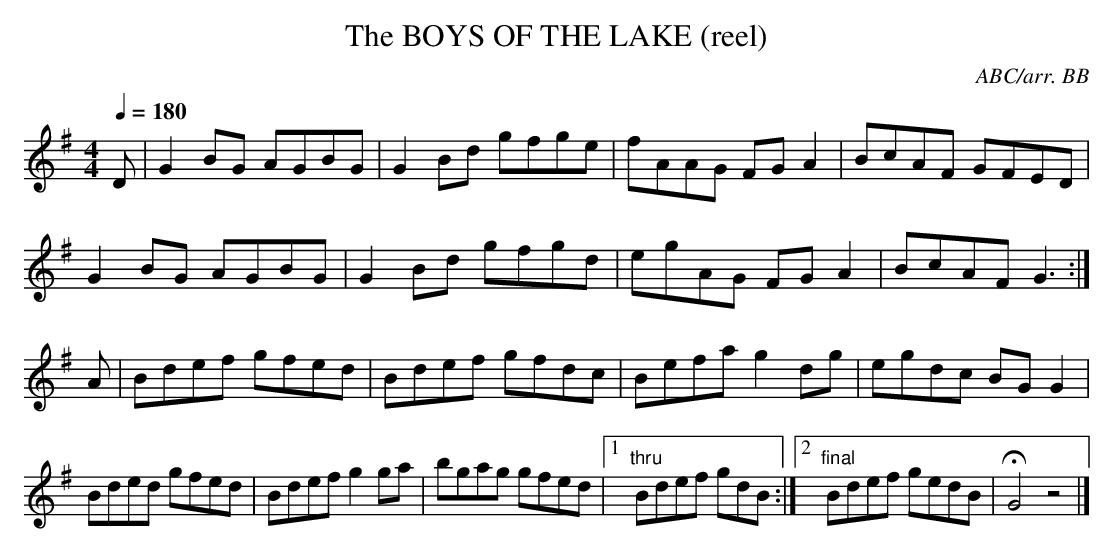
X:1
T:BOYS OF THE LAKE (reel), The
C:ABC/arr. BB
Q:1/4=180
L:1/8
M:4/4
K:G
D|G2 BG AGBG|G2Bd gfge|fAAG FG A2|BcAF GFED|
G2 BG AGBG|G2Bd gfgd|egAG FG A2|BcAF G3:|
A|Bdef gfed|Bdef gfdc|Befa g2 dg|egdc BG G2|
Bded gfed|Bdef g2 ga|bgag gfed|1 "thru" Bdef gdB :|\
[2 "final"Bdef gedB|HG4z4|]
